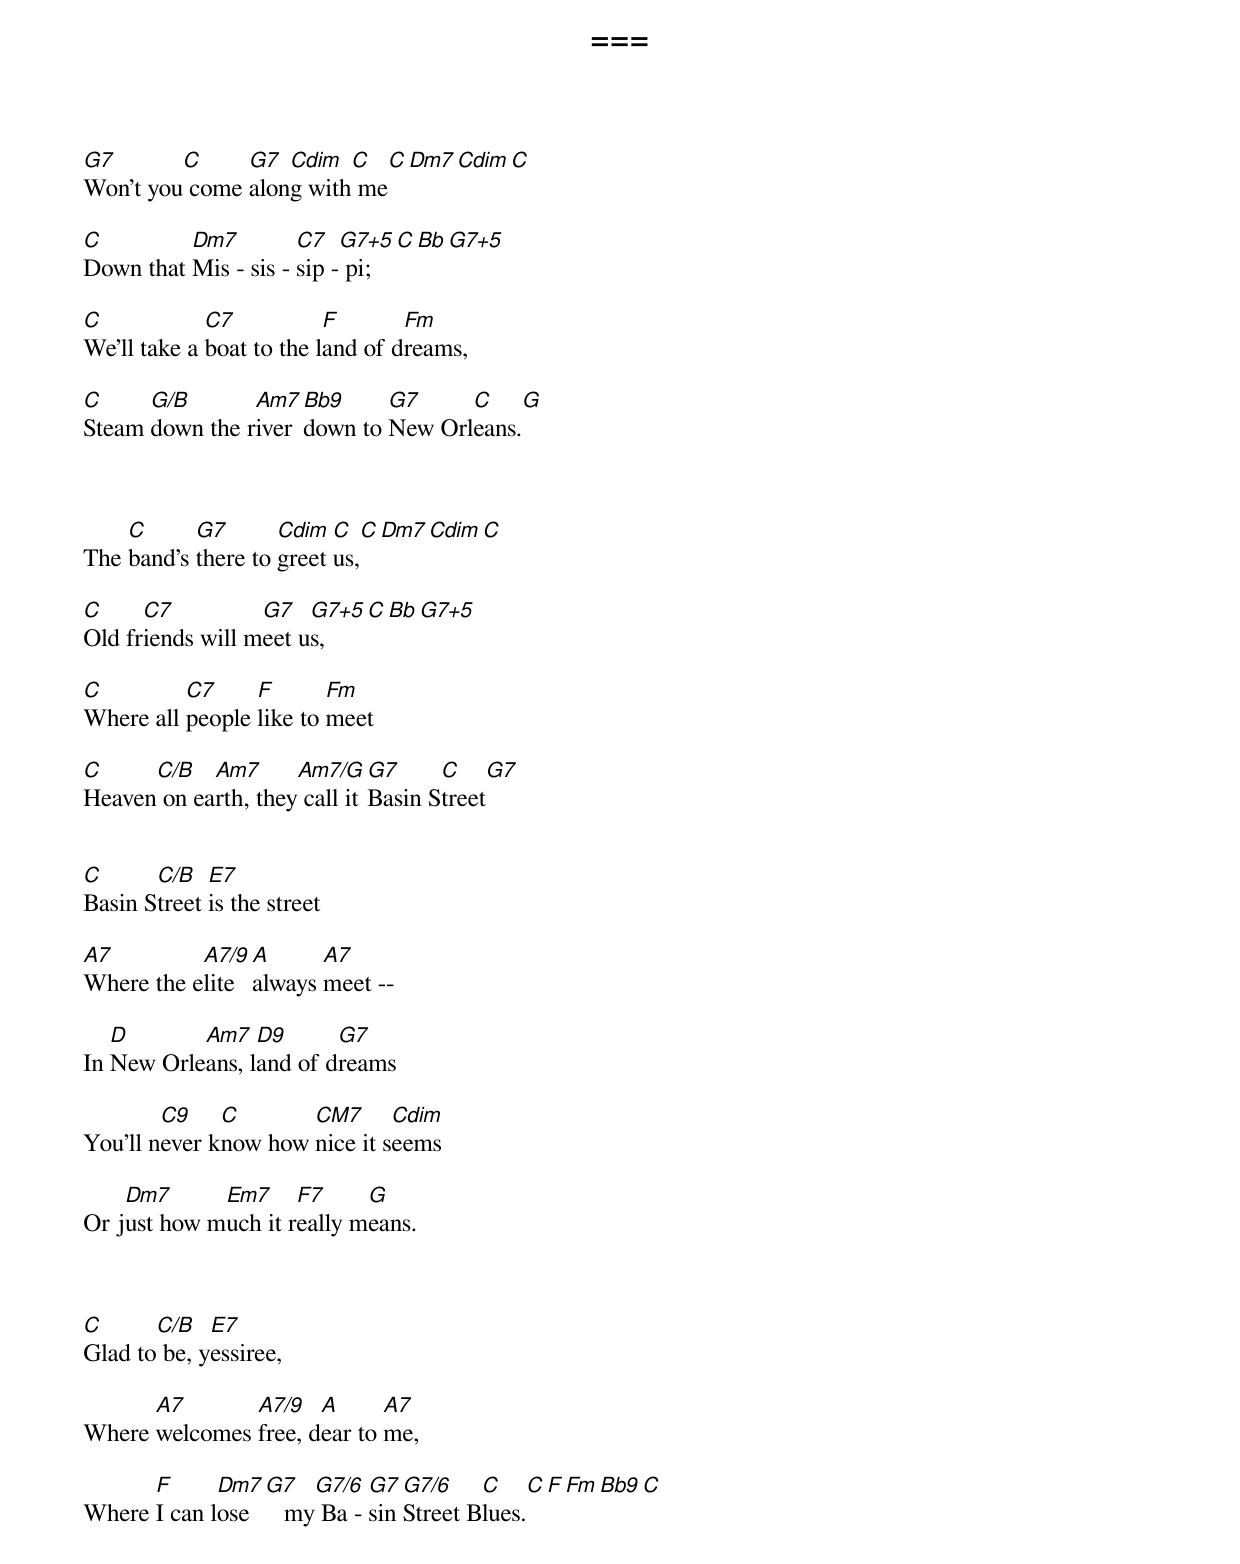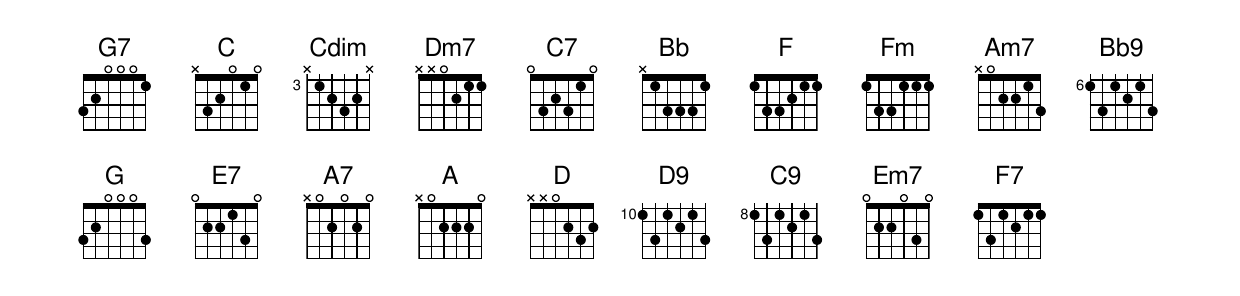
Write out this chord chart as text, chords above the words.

===


G7       C     G7  Cdim  C     C Dm7 Cdim C
Won't you come along with me

C         Dm7         C7   G7+5      C    Bb  G7+5
Down that Mis - sis - sip - pi;

C            C7           F       Fm
We'll take a boat to the land of dreams,

C     G/B       Am7  Bb9     G7     C    G
Steam down the river down to New Orleans.



    C      G7       Cdim  C     C Dm7 Cdim C
The band's there to greet us,

C     C7          G7   G7+5      C    Bb  G7+5
Old friends will meet us,

C         C7     F       Fm
Where all people like to meet

C     C/B   Am7      Am7/G    G7     C      G7
Heaven on earth, they call it Basin Street


C      C/B   E7
Basin Street is the street

A7         A7/9 A      A7
Where the elite always meet --

   D       Am7   D9      G7
In New Orleans, land of dreams

        C9    C       CM7      Cdim
You'll never know how nice it seems

    Dm7      Em7     F7     G
Or just how much it really means.



C      C/B   E7
Glad to be, yessiree,

      A7       A7/9   A      A7
Where welcomes free, dear to me,

      F      Dm7 G7   G7/6  G7  G7/6    C    C  F Fm Bb9  C
Where I can lose    my Ba - sin Street Blues.
